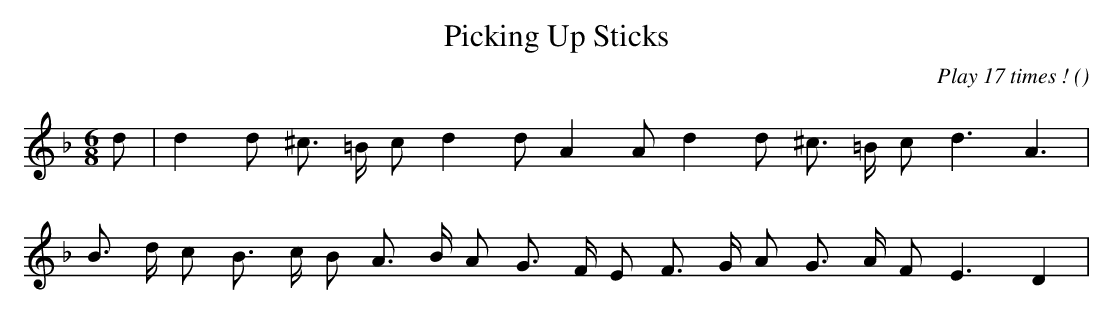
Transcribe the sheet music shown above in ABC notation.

X:1
T: Picking Up Sticks
C:Play 17 times !
O:
M:6/8
K:F
K:F
M:6/8
L:1/16
d2 |d4 d2 ^c3 =B c2 d4 d2 A4 A2 d4 d2 ^c3 =B c2 d6 A6 |
B3 d c2 B3 c B2 A3 B A2 G3 F E2 F3 G A2 G3 A F2 E6 D4 |
